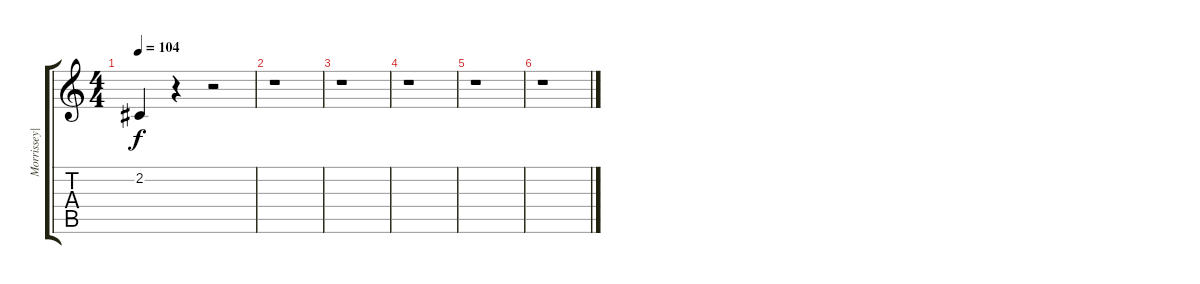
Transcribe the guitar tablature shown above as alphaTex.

\track ("Morrissey|Vocal" "Morrissey|") {instrument altosax}
\staff {score tabs}
\tuning (E4 B3 G3 D3 A2 E2) {hide}
\ts (4 4)
\tempo 104
\clef g2
\ks c
2.2{t}.4{dy f} r.4 r.2 |
r.1 |
r.1 |
r.1 |
r.1 |
r.1
